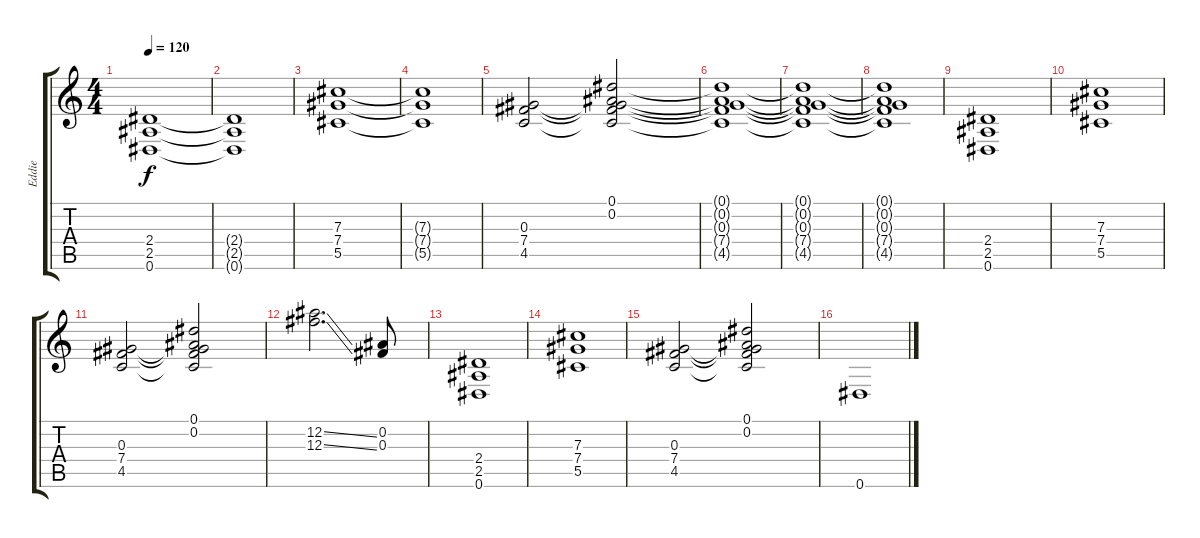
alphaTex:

\track ("Eddie" "Eddie") {instrument distortionguitar}
\staff {score tabs}
\tuning (Eb4 Bb3 Gb3 Db3 Ab2 Eb2) {hide}
\ts (4 4)
\tempo 120
\clef g2
\ks c
(2.4 2.5 0.6).1{dy f instrument distortionguitar} |
(2.4{t} 2.5{t} 0.6{t}).1 |
(7.3 7.4 5.5).1 |
(7.3{t} 7.4{t} 5.5{t}).1 |
(0.3 7.4 4.5).2 (0.1 0.2 0.3{t} 7.4{t} 4.5{t}).2 |
(0.1{t} 0.2{t} 0.3{t} 7.4{t} 4.5{t}).1 |
(0.1{t} 0.2{t} 0.3{t} 7.4{t} 4.5{t}).1 |
(0.1{t} 0.2{t} 0.3{t} 7.4{t} 4.5{t}).1 |
(2.4 2.5 0.6).1 |
(7.3 7.4 5.5).1 |
(0.3 7.4 4.5).2 (0.1 0.2 0.3{t} 7.4{t} 4.5{t}).2 |
(12.2{ss} 12.3{ss}).2{d} (0.2 0.3).8 |
(2.4 2.5 0.6).1 |
(7.3 7.4 5.5).1 |
(0.3 7.4 4.5).2 (0.1 0.2 0.3{t} 7.4{t} 4.5{t}).2 |
0.6.1
